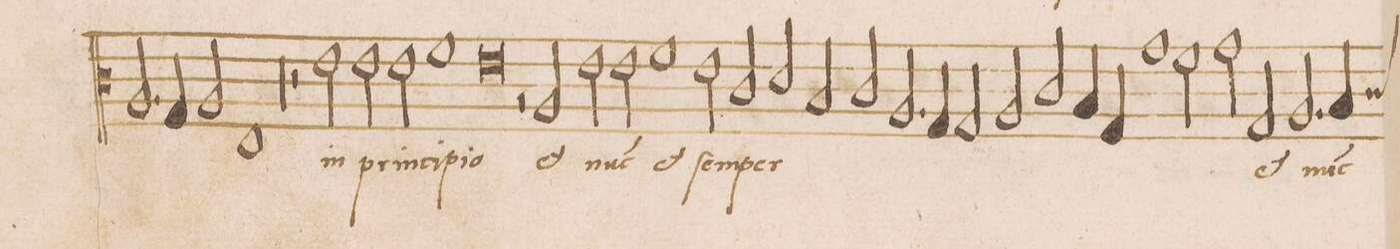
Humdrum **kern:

**kern	**text
*I"ALTVS	*
*clefC3	*
*k[]	*
*met(C|)	*
*M2/1	*
2.A/	.
=166-	=166-
4G/	.
2A/	.
1E	.
=167-	=167-
00r	.
=168-	=168-
=169-	=169-
2r	.
2e\	in
2e\	prin-
2e\	-ci-
=170-	=170-
1f	-pi-
0e	-o
=171-	=171-
2r	.
2A/	et
=172-	=172-
2e\	nu(n)c
2e\	et
1f	ſem-
=173-	=173-
2e\	-per
2c/	.
2d/	.
2B/	.
=174-	=174-
2c/	.
2.A/	.
4G/	.
2G/	.
=175-	=175-
2A/	.
2c/	.
4B/	.
4G/	.
1g\	.
=176-	=176-
2f\	.
2g\	.
2G/	et
=177-	=177-
2.A/	nu(n)c
4B/	.
*custos:c	*
*-	*-
